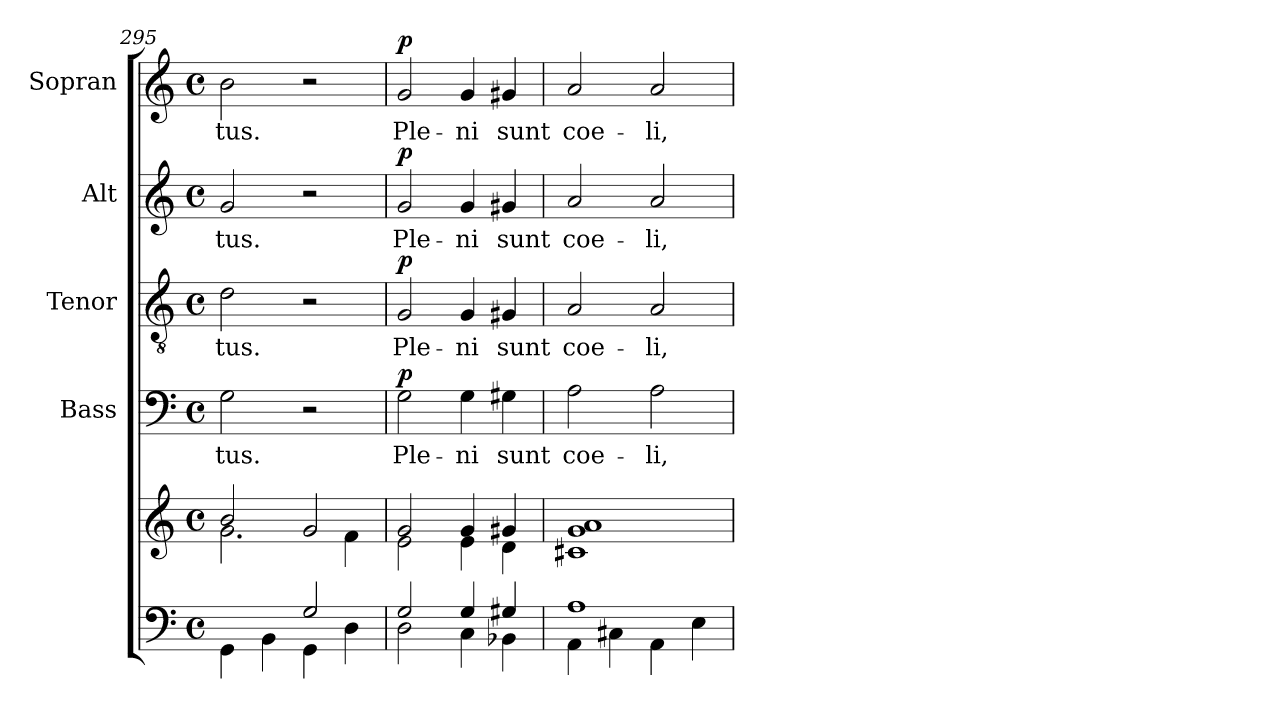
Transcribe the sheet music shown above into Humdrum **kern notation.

**kern	**kern	**kern	**text	**dynam	**kern	**text	**dynam	**kern	**text	**dynam	**kern	**text	**dynam
*part5	*part5	*part4	*part4	*part4	*part3	*part3	*part3	*part2	*part2	*part2	*part1	*part1	*part1
*staff6	*staff5	*staff4	*staff4	*staff4	*staff3	*staff3	*staff3	*staff2	*staff2	*staff2	*staff1	*staff1	*staff1
*	*	*I"Bass	*	*	*I"Tenor	*	*	*I"Alt	*	*	*I"Sopran	*	*
*	*	*I'B.	*	*	*I'T.	*	*	*I'A.	*	*	*I'S.	*	*
*clefF4	*clefG2	*clefF4	*	*	*clefGv2	*	*	*clefG2	*	*	*clefG2	*	*
*k[]	*k[]	*k[]	*	*	*k[]	*	*	*k[]	*	*	*k[]	*	*
*C:	*C:	*C:	*	*	*C:	*	*	*C:	*	*	*C:	*	*
*M4/4	*M4/4	*M4/4	*	*	*M4/4	*	*	*M4/4	*	*	*M4/4	*	*
*met(c)	*met(c)	*met(c)	*	*	*met(c)	*	*	*met(c)	*	*	*met(c)	*	*
=295	=295	=295	=295	=295	=295	=295	=295	=295	=295	=295	=295	=295	=295
*^	*^	*	*	*	*	*	*	*	*	*	*	*	*
!	!	!	!	!	!LO:LY:b	!	!	!LO:LY:b	!	!	!LO:LY:b	!	!	!LO:LY:b	!
2ryy	4GG\	2b/	2.g\	2G\	-tus.	.	2d\	-tus.	.	2g/	-tus.	.	2b\	-tus.	.
.	4BB\	.	.	.	.	.	.	.	.	.	.	.	.	.	.
2G/	4GG\	2g/	.	2r	.	.	2r	.	.	2r	.	.	2r	.	.
.	4D\	.	4f\	.	.	.	.	.	.	.	.	.	.	.	.
=296	=296	=296	=296	=296	=296	=296	=296	=296	=296	=296	=296	=296	=296	=296	=296
!	!	!	!	!	!LO:LY:b	!LO:DY:a	!	!LO:LY:b	!LO:DY:a	!	!LO:LY:b	!LO:DY:a	!	!LO:LY:b	!LO:DY:a
2G/	2D\	2g/	2e\	2G\	Ple-	p	2G/	Ple-	p	2g/	Ple-	p	2g/	Ple-	p
!	!	!	!	!	!LO:LY:b	!	!	!LO:LY:b	!	!	!LO:LY:b	!	!	!LO:LY:b	!
4G/	4C\	4g/	4e\	4G\	-ni	.	4G/	-ni	.	4g/	-ni	.	4g/	-ni	.
!	!	!	!	!	!LO:LY:b	!	!	!LO:LY:b	!	!	!LO:LY:b	!	!	!LO:LY:b	!
4G#X/	4BB-X\	4g#X/	4d\	4G#X\	sunt	.	4G#X/	sunt	.	4g#X/	sunt	.	4g#X/	sunt	.
=297	=297	=297	=297	=297	=297	=297	=297	=297	=297	=297	=297	=297	=297	=297	=297
!	!	!	!	!	!LO:LY:b	!	!	!LO:LY:b	!	!	!LO:LY:b	!	!	!LO:LY:b	!
*	*	*v	*v	*	*	*	*	*	*	*	*	*	*	*	*
1A	4AA\	1c#X 1g 1a	2A\	coe-	.	2A/	coe-	.	2a/	coe-	.	2a/	coe-	.
.	4C#X\	.	.	.	.	.	.	.	.	.	.	.	.	.
!	!	!	!	!LO:LY:b	!	!	!LO:LY:b	!	!	!LO:LY:b	!	!	!LO:LY:b	!
.	4AA\	.	2A\	-li,	.	2A/	-li,	.	2a/	-li,	.	2a/	-li,	.
.	4E\	.	.	.	.	.	.	.	.	.	.	.	.	.
*v	*v	*	*	*	*	*	*	*	*	*	*	*	*	*
=	=	=	=	=	=	=	=	=	=	=	=	=	=
*-	*-	*-	*-	*-	*-	*-	*-	*-	*-	*-	*-	*-	*-
